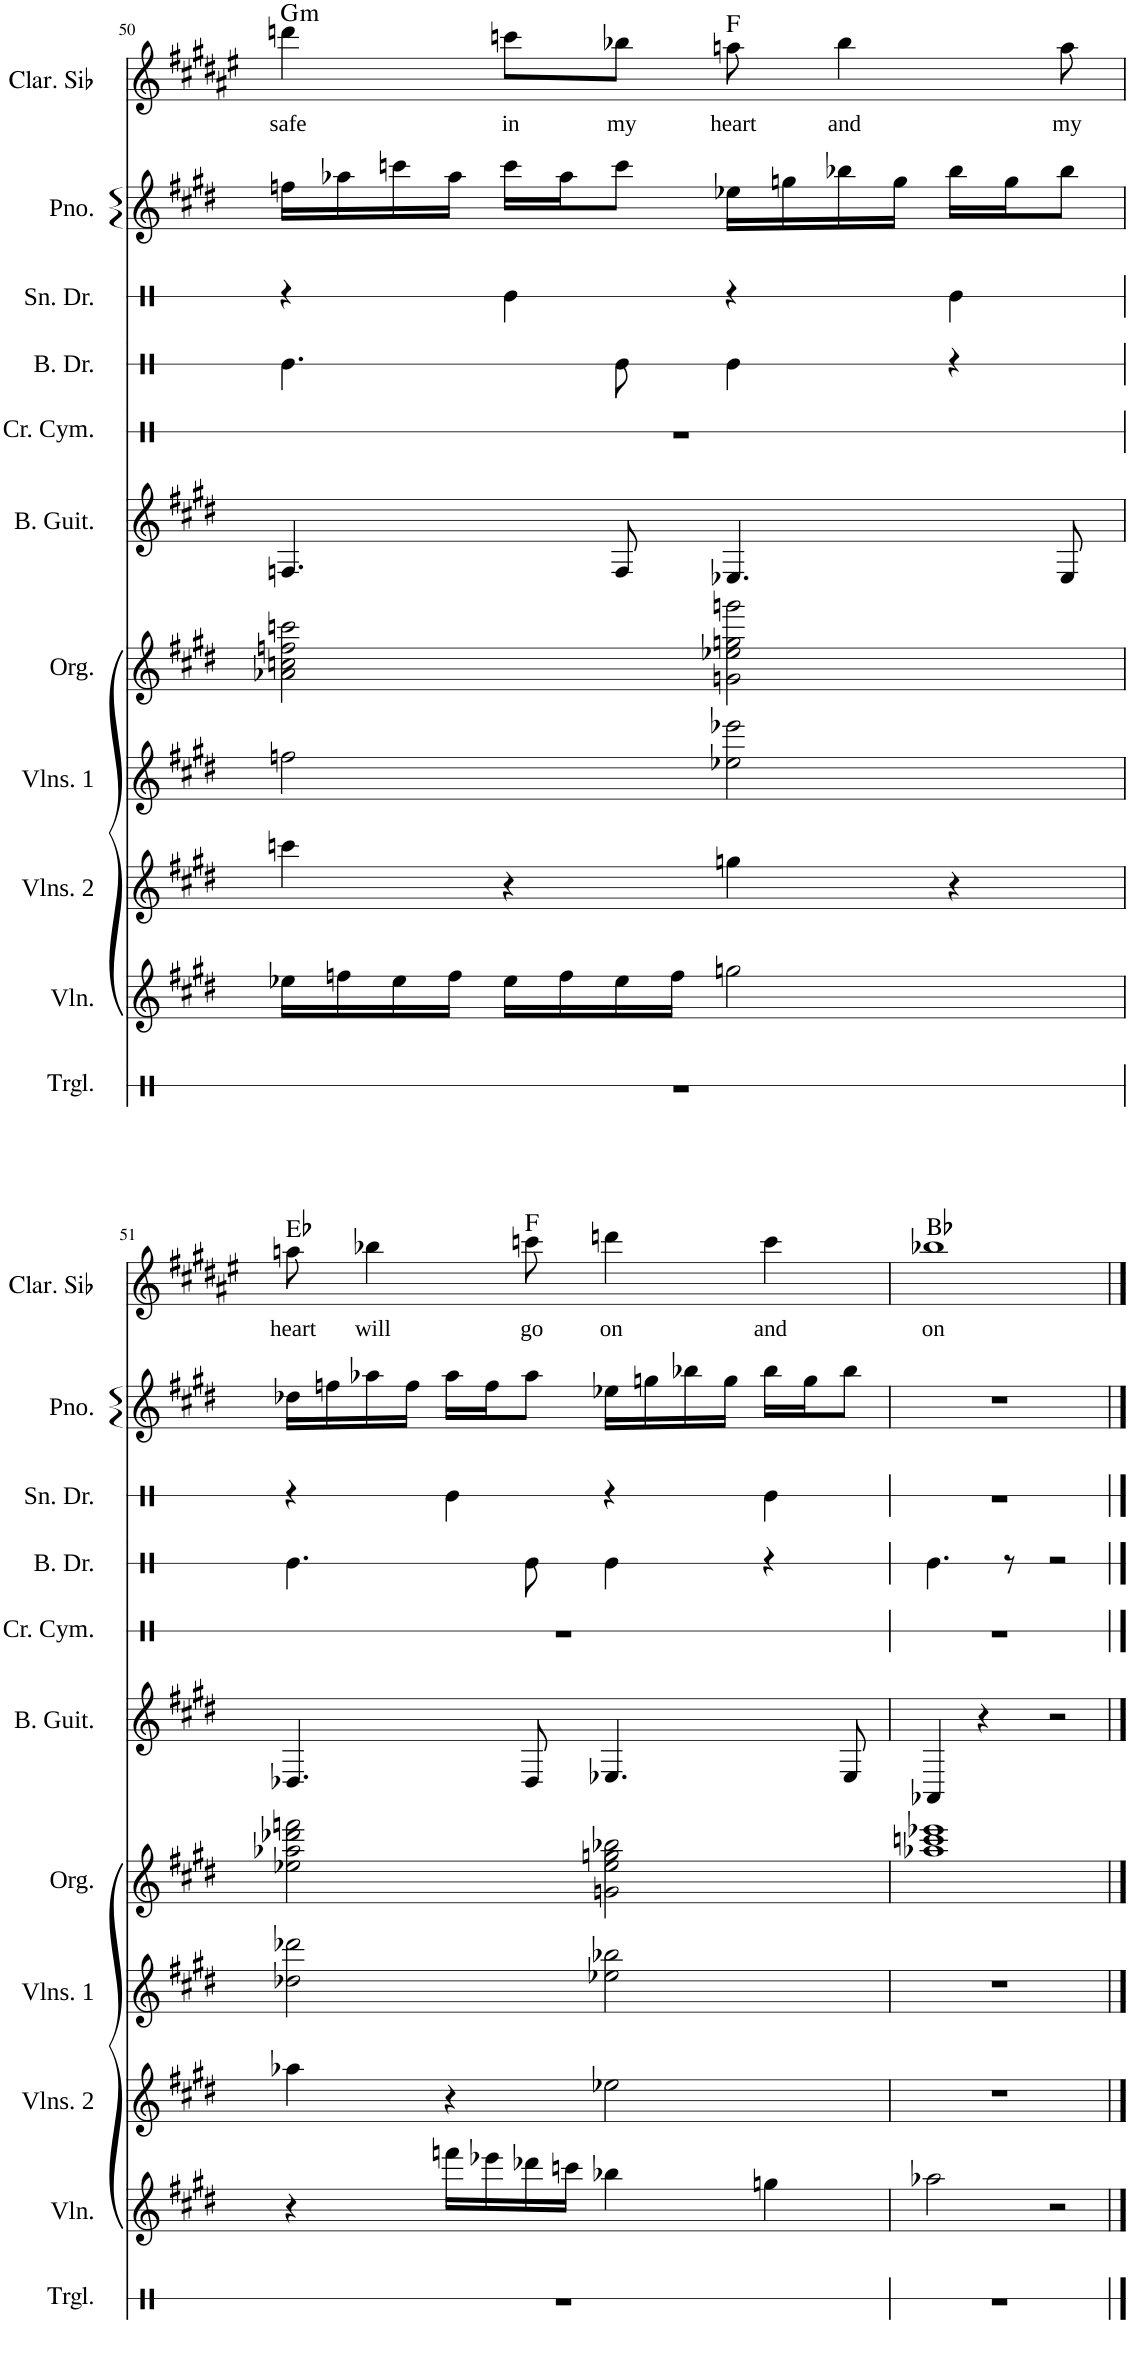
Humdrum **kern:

**kern	**kern	**kern	**kern	**kern	**kern	**kern	**kern	**kern	**kern	**kern	**text	**harte
*part11	*part10	*part9	*part8	*part7	*part6	*part5	*part4	*part3	*part2	*part1	*part1	*part1
*staff11	*staff10	*staff9	*staff8	*staff7	*staff6	*staff5	*staff4	*staff3	*staff2	*staff1	*staff1	*
*I"Triangle	*I"Violin	*I"Violins 2	*I"Violins 1	*I"Organ	*I"Bass Guitar	*I"Crash Cymbal	*I"Bass Drum	*I"Snare Drum	*I"Piano	*I"Clarinette en Sib	*	*
*I'Trgl.	*I'Vln.	*I'Vlns. 2	*I'Vlns. 1	*I'Org.	*I'B. Guit.	*I'Cr. Cym.	*I'B. Dr.	*I'Sn. Dr.	*I'Pno.	*I'Clar. Sib	*	*
!!LO:PB:g=z
*clefX	*clefG2	*clefG2	*clefG2	*clefG2	*clefG2	*clefX	*clefX	*clefX	*clefG2	*clefG2	*	*
*	*	*	*	*	*	*	*	*	*	*Trd1c2	*	*
*k[f#c#g#d#]	*k[f#c#g#d#]	*k[f#c#g#d#]	*k[f#c#g#d#]	*k[f#c#g#d#]	*k[f#c#g#d#]	*k[f#c#g#d#]	*k[f#c#g#d#]	*k[f#c#g#d#]	*k[f#c#g#d#]	*k[f#c#g#d#a#e#]	*	*
*M4/4	*M4/4	*M4/4	*M4/4	*M4/4	*M4/4	*M4/4	*M4/4	*M4/4	*M4/4	*M4/4	*	*
=50	=50	=50	=50	=50	=50	=50	=50	=50	=50	=50	=50	=50
!	!	!	!	!	!	!	!	!	!	!	!LO:LY:b	!LO:H:kt=m
1r	16ee-X\LL	4cccn\	2ffn\	2a-X\ 2ccn\ 2ffn\ 2cccn\	4.Fn/	1r	4.Re\	4r	16ffn\LL	4dddn\	safe	G:min
.	16ffn\	.	.	.	.	.	.	.	16aa-X\	.	.	.
.	16ee-\	.	.	.	.	.	.	.	16cccn\	.	.	.
.	16ff\JJ	.	.	.	.	.	.	.	16aa-\JJ	.	.	.
!	!	!	!	!	!	!	!	!	!	!	!LO:LY:b	!
.	16ee-\LL	4r	.	.	.	.	.	4Re\	16ccc\LL	8cccn\L	in	.
.	16ff\	.	.	.	.	.	.	.	16aa-\J	.	.	.
!	!	!	!	!	!	!	!	!	!	!	!LO:LY:b	!
.	16ee-\	.	.	.	8F/	.	8Re\	.	8ccc\J	8bb-X\J	my	.
.	16ff\JJ	.	.	.	.	.	.	.	.	.	.	.
!	!	!	!	!	!	!	!	!	!	!	!LO:LY:b	!
.	2ggn\	4ggn\	2ee-X\ 2eee-X\	2gn\ 2ee-X\ 2ggn\ 2gggn\	4.E-X/	.	4Re\	4r	16ee-X\LL	8aan\	heart	F:maj
.	.	.	.	.	.	.	.	.	16ggn\	.	.	.
!	!	!	!	!	!	!	!	!	!	!	!LO:LY:b	!
.	.	.	.	.	.	.	.	.	16bb-X\	4bb-\	and	.
.	.	.	.	.	.	.	.	.	16gg\JJ	.	.	.
.	.	4r	.	.	.	.	4r	4Re\	16bb-\LL	.	.	.
.	.	.	.	.	.	.	.	.	16gg\J	.	.	.
!	!	!	!	!	!	!	!	!	!	!	!LO:LY:b	!
.	.	.	.	.	8E-/	.	.	.	8bb-\J	8aa\	my	.
!!LO:LB:g=z
=51	=51	=51	=51	=51	=51	=51	=51	=51	=51	=51	=51	=51
!	!	!	!	!	!	!	!	!	!	!	!LO:LY:b	!
1r	4r	4aa-X\	2dd-X\ 2ddd-X\	2ee-X\ 2aa-X\ 2ddd-X\ 2fffn\	4.D-X/	1r	4.Re\	4r	16dd-X\LL	8aan\	heart	Eb:maj
.	.	.	.	.	.	.	.	.	16ffn\	.	.	.
!	!	!	!	!	!	!	!	!	!	!	!LO:LY:b	!
.	.	.	.	.	.	.	.	.	16aa-X\	4bb-X\	will	.
.	.	.	.	.	.	.	.	.	16ff\JJ	.	.	.
.	16fffn\LL	4r	.	.	.	.	.	4Re\	16aa-\LL	.	.	.
.	16eee-X\	.	.	.	.	.	.	.	16ff\J	.	.	.
!	!	!	!	!	!	!	!	!	!	!	!LO:LY:b	!
.	16ddd-X\	.	.	.	8D-/	.	8Re\	.	8aa-\J	8cccn\	go	F:maj
.	16cccn\JJ	.	.	.	.	.	.	.	.	.	.	.
!	!	!	!	!	!	!	!	!	!	!	!LO:LY:b	!
.	4bb-X\	2ee-X\	2ee-X\ 2bb-X\	2gn\ 2ee-\ 2ggn\ 2bb-X\	4.E-X/	.	4Re\	4r	16ee-X\LL	4dddn\	on	.
.	.	.	.	.	.	.	.	.	16ggn\	.	.	.
.	.	.	.	.	.	.	.	.	16bb-X\	.	.	.
.	.	.	.	.	.	.	.	.	16gg\JJ	.	.	.
!	!	!	!	!	!	!	!	!	!	!	!LO:LY:b	!
.	4ggn\	.	.	.	.	.	4r	4Re\	16bb-\LL	4ccc\	and	.
.	.	.	.	.	.	.	.	.	16gg\J	.	.	.
.	.	.	.	.	8E-/	.	.	.	8bb-\J	.	.	.
=52	=52	=52	=52	=52	=52	=52	=52	=52	=52	=52	=52	=52
!	!	!	!	!	!	!	!	!	!	!	!LO:LY:b	!
1r	2aa-X\	1r	1r	1aa-X 1cccn 1eee-X	4AA-X/	1r	4.Re\	1r	1r	1bb-X	on	Bb:maj
.	.	.	.	.	4r	.	.	.	.	.	.	.
.	.	.	.	.	.	.	8r	.	.	.	.	.
.	2r	.	.	.	2r	.	2r	.	.	.	.	.
==	==	==	==	==	==	==	==	==	==	==	==	==
*-	*-	*-	*-	*-	*-	*-	*-	*-	*-	*-	*-	*-
